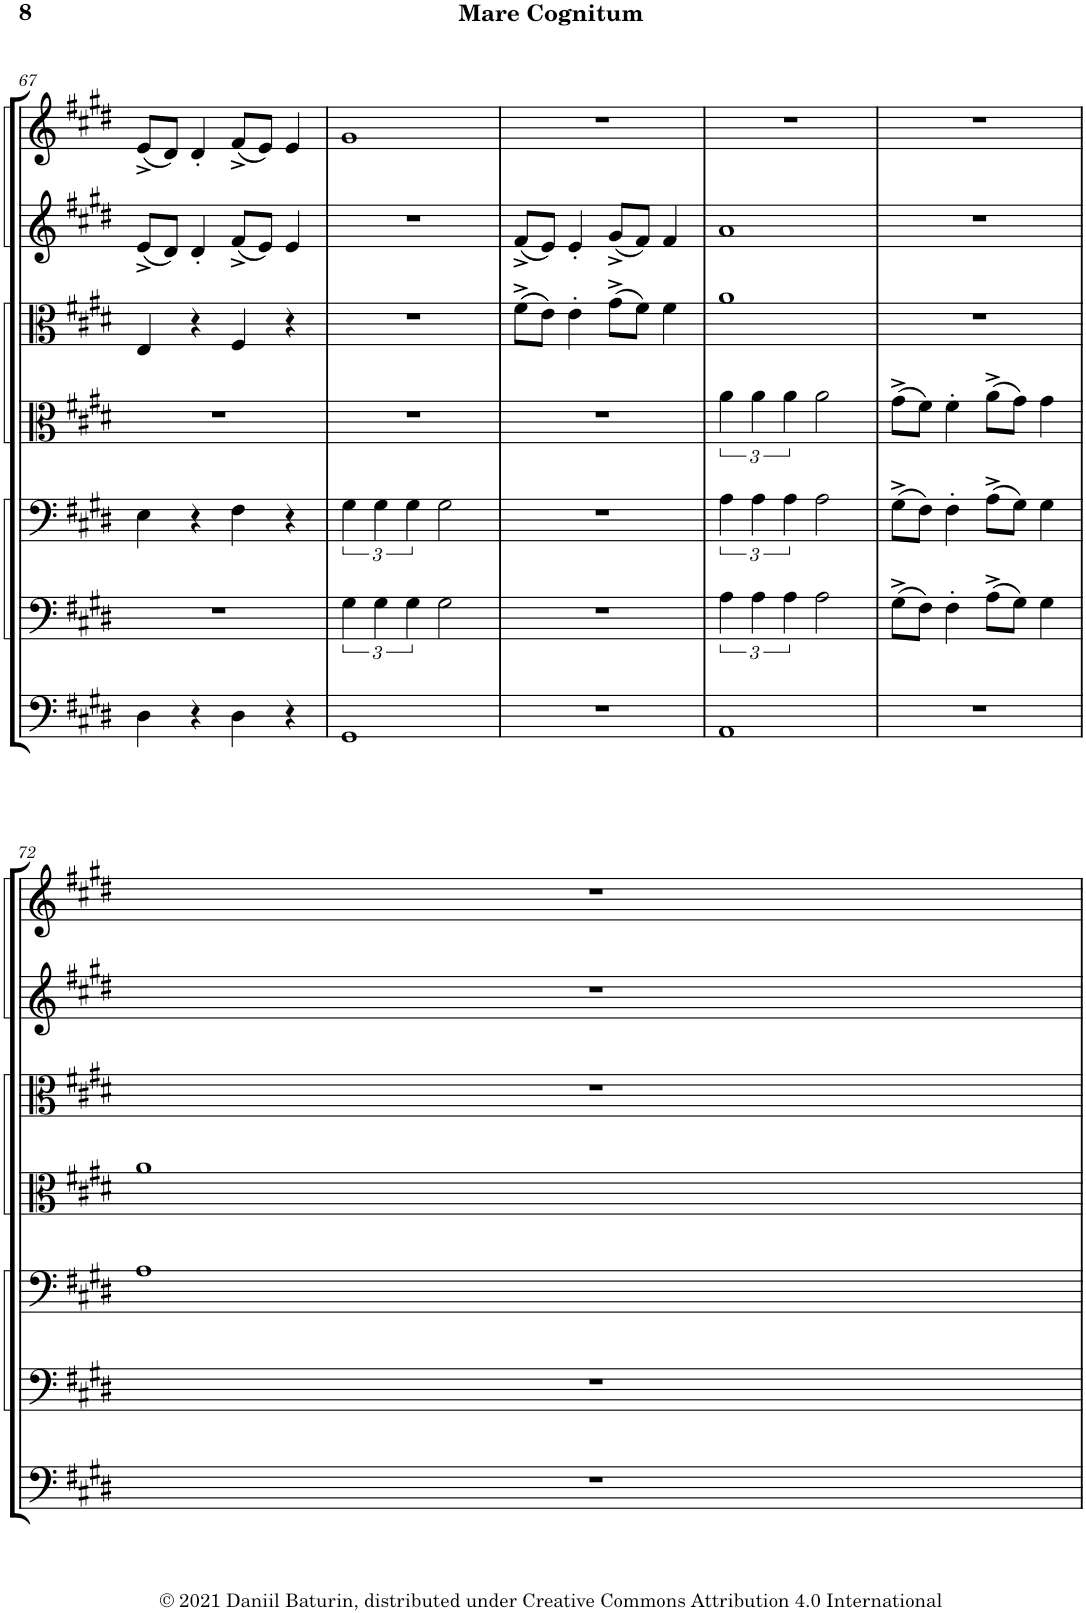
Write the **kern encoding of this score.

**kern	**kern	**kern	**kern	**kern	**kern	**kern
*part7	*part6	*part5	*part4	*part3	*part2	*part1
*staff7	*staff6	*staff5	*staff4	*staff3	*staff2	*staff1
*I"Contrabass	*I"Violoncello II	*I"Violoncello I	*I"Viola II	*I"Viola I	*I"Violin II	*I"Violin I
*I'Cb	*I'Vc	*I'Vc	*I'Vla	*I'Vla	*I'Vln	*I'Vln
!!LO:PB:g=z
*clefF4	*clefF4	*clefF4	*clefC3	*clefC3	*clefG2	*clefG2
*Trd7c12	*	*	*	*	*	*
*k[f#c#g#d#]	*k[f#c#g#d#]	*k[f#c#g#d#]	*k[f#c#g#d#]	*k[f#c#g#d#]	*k[f#c#g#d#]	*k[f#c#g#d#]
*M4/4	*M4/4	*M4/4	*M4/4	*M4/4	*M4/4	*M4/4
=67	=67	=67	=67	=67	=67	=67
4D#\	1r	4E\	1r	4E/	(8e^/L	(8e^/L
.	.	.	.	.	8d#/J)	8d#/J)
4r	.	4r	.	4r	4d#'/	4d#'/
4D#\	.	4F#\	.	4F#/	(8f#^/L	(8f#^/L
.	.	.	.	.	8e/J)	8e/J)
4r	.	4r	.	4r	4e/	4e/
=68	=68	=68	=68	=68	=68	=68
1GG#	6G#\	6G#\	1r	1r	1r	1g#
.	6G#\	6G#\	.	.	.	.
.	6G#\	6G#\	.	.	.	.
.	2G#\	2G#\	.	.	.	.
=69	=69	=69	=69	=69	=69	=69
1r	1r	1r	1r	(8f#^\L	(8f#^/L	1r
.	.	.	.	8e\J)	8e/J)	.
.	.	.	.	4e'\	4e'/	.
.	.	.	.	(8g#^\L	(8g#^/L	.
.	.	.	.	8f#\J)	8f#/J)	.
.	.	.	.	4f#\	4f#/	.
=70	=70	=70	=70	=70	=70	=70
1AA	6A\	6A\	6a\	1a	1a	1r
.	6A\	6A\	6a\	.	.	.
.	6A\	6A\	6a\	.	.	.
.	2A\	2A\	2a\	.	.	.
=71	=71	=71	=71	=71	=71	=71
1r	(8G#^\L	(8G#^\L	(8g#^\L	1r	1r	1r
.	8F#\J)	8F#\J)	8f#\J)	.	.	.
.	4F#'\	4F#'\	4f#'\	.	.	.
.	(8A^\L	(8A^\L	(8a^\L	.	.	.
.	8G#\J)	8G#\J)	8g#\J)	.	.	.
.	4G#\	4G#\	4g#\	.	.	.
!!LO:LB:g=z
=72	=72	=72	=72	=72	=72	=72
1r	1r	1A	1a	1r	1r	1r
=	=	=	=	=	=	=
*-	*-	*-	*-	*-	*-	*-
